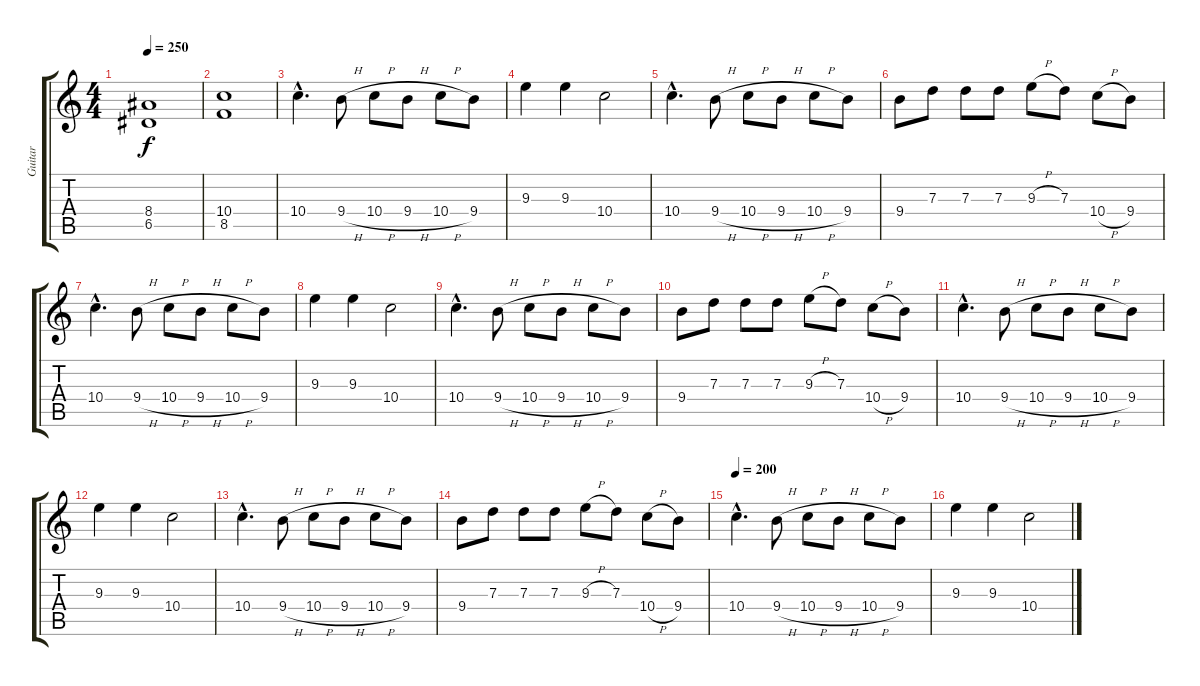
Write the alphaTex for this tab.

\track ("Guitar" "Guitar") {instrument distortionguitar}
\staff {score tabs}
\tuning (E4 B3 G3 D3 A2 E2) {hide}
\ts (4 4)
\tempo 250
\clef g2
\ks c
(8.4 6.5).1{dy f} |
(10.4 8.5).1 |
10.4{hac}.4{d} 9.4{h}.8 10.4{h}.8 9.4{h}.8 10.4{h}.8 9.4.8 |
9.3.4 9.3.4 10.4.2 |
10.4{hac}.4{d} 9.4{h}.8 10.4{h}.8 9.4{h}.8 10.4{h}.8 9.4.8 |
9.4.8 7.3.8 7.3.8 7.3.8 9.3{h}.8 7.3.8 10.4{h}.8 9.4.8 |
10.4{hac}.4{d} 9.4{h}.8 10.4{h}.8 9.4{h}.8 10.4{h}.8 9.4.8 |
9.3.4 9.3.4 10.4.2 |
10.4{hac}.4{d} 9.4{h}.8 10.4{h}.8 9.4{h}.8 10.4{h}.8 9.4.8 |
9.4.8 7.3.8 7.3.8 7.3.8 9.3{h}.8 7.3.8 10.4{h}.8 9.4.8 |
10.4{hac}.4{d} 9.4{h}.8 10.4{h}.8 9.4{h}.8 10.4{h}.8 9.4.8 |
9.3.4 9.3.4 10.4.2 |
10.4{hac}.4{d} 9.4{h}.8 10.4{h}.8 9.4{h}.8 10.4{h}.8 9.4.8 |
9.4.8 7.3.8 7.3.8 7.3.8 9.3{h}.8 7.3.8 10.4{h}.8 9.4.8 |
\tempo 200
10.4{hac}.4{d} 9.4{h}.8 10.4{h}.8 9.4{h}.8 10.4{h}.8 9.4.8 |
9.3.4 9.3.4 10.4.2
